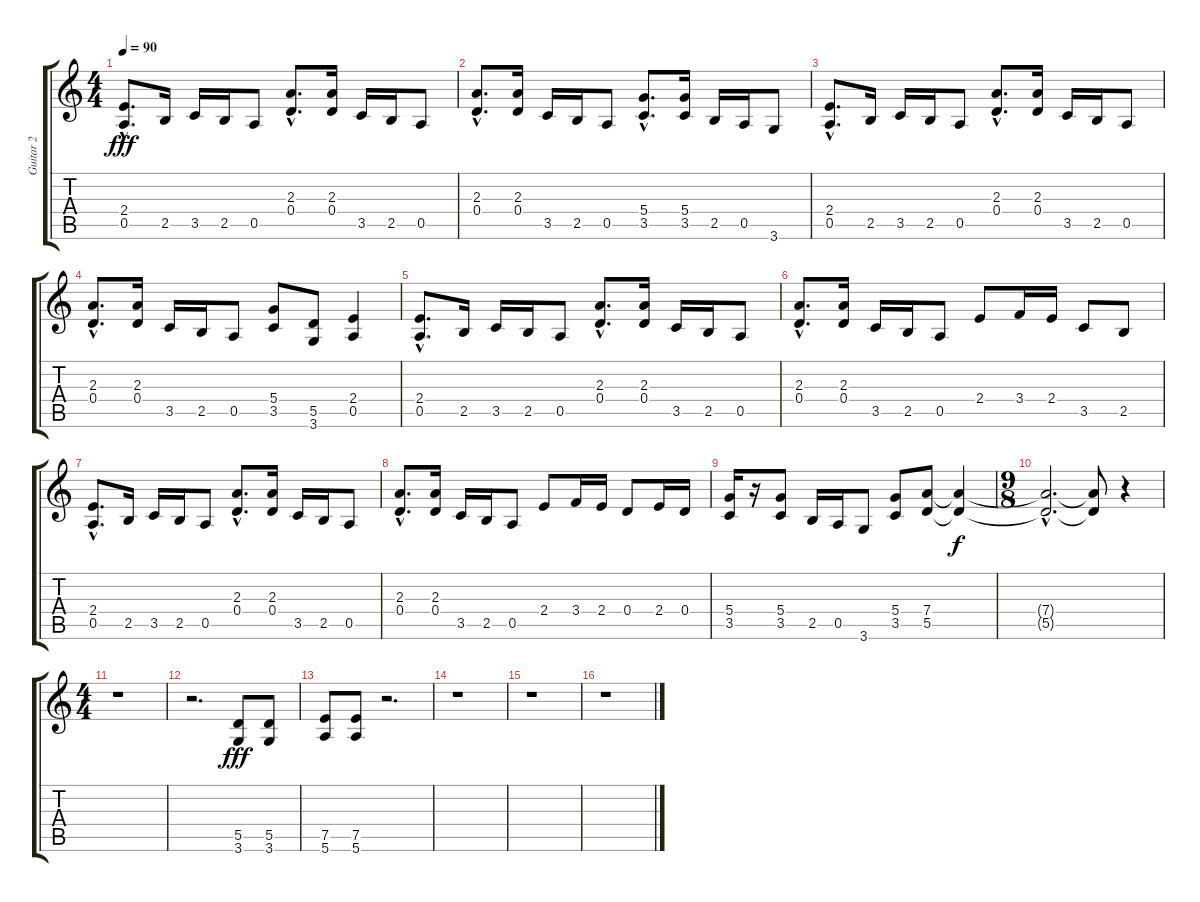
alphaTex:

\track ("Guitar 2" "Guitar 2") {instrument distortionguitar}
\staff {score tabs}
\tuning (E4 B3 G3 D3 A2 E2) {hide}
\ts (4 4)
\tempo 90
\clef g2
\ks c
(2.4{hac} 0.5{hac}).8{d dy fff} 2.5.16 3.5.16 2.5.16 0.5.8 (2.3{hac} 0.4{hac}).8{d} (2.3 0.4).16 3.5.16 2.5.16 0.5.8 |
(2.3{hac} 0.4{hac}).8{d} (2.3 0.4).16 3.5.16 2.5.16 0.5.8 (5.4{hac} 3.5{hac}).8{d} (5.4 3.5).16 2.5.16 0.5.16 3.6.8 |
(2.4{hac} 0.5{hac}).8{d} 2.5.16 3.5.16 2.5.16 0.5.8 (2.3{hac} 0.4{hac}).8{d} (2.3 0.4).16 3.5.16 2.5.16 0.5.8 |
(2.3{hac} 0.4{hac}).8{d} (2.3 0.4).16 3.5.16 2.5.16 0.5.8 (5.4 3.5).8 (5.5 3.6).8 (2.4 0.5).4 |
(2.4{hac} 0.5{hac}).8{d} 2.5.16 3.5.16 2.5.16 0.5.8 (2.3{hac} 0.4{hac}).8{d} (2.3 0.4).16 3.5.16 2.5.16 0.5.8 |
(2.3{hac} 0.4{hac}).8{d} (2.3 0.4).16 3.5.16 2.5.16 0.5.8 2.4.8 3.4.16 2.4.16 3.5.8 2.5.8 |
(2.4{hac} 0.5{hac}).8{d} 2.5.16 3.5.16 2.5.16 0.5.8 (2.3{hac} 0.4{hac}).8{d} (2.3 0.4).16 3.5.16 2.5.16 0.5.8 |
(2.3{hac} 0.4{hac}).8{d} (2.3 0.4).16 3.5.16 2.5.16 0.5.8 2.4.8 3.4.16 2.4.16 0.4.8 2.4.16 0.4.16 |
(5.4 3.5).16 r.16 (5.4 3.5).8 2.5.16 0.5.16 3.6.8 (5.4 3.5).8 (7.4 5.5).8 (7.4{t} 5.5{t}).4{dy f} |
\ts (9 8)
(7.4{hac t} 5.5{hac t}).2{d} (7.4{t} 5.5{t}).8 r.4 |
\ts (4 4)
r.1 |
r.2{d} (5.5 3.6).8{dy fff} (5.5 3.6).8 |
(7.5 5.6).8 (7.5 5.6).8 r.2{d} |
r.1 |
r.1 |
r.1
